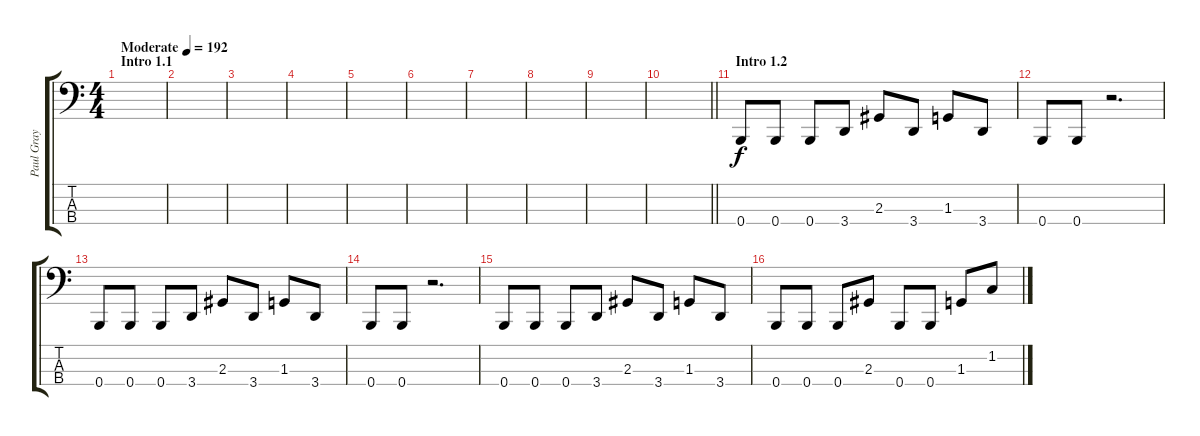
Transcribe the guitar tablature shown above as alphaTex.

\track ("Paul Gray" "Paul Gray") {instrument electricbasspick}
\staff {score tabs}
\tuning (E2 B1 Gb1 B0) {hide}
\ts (4 4)
\section ("" "Intro 1.1")
\tempo (192 "Moderate")
\clef f4
\ks c
|
|
|
|
|
|
|
|
|
\barLineRight lightlight
|
\section ("" "Intro 1.2")
0.4.8 0.4.8 0.4.8 3.4.8 2.3.8 3.4.8 1.3.8 3.4.8 |
0.4.8 0.4.8 r.2{d} |
0.4.8 0.4.8 0.4.8 3.4.8 2.3.8 3.4.8 1.3.8 3.4.8 |
0.4.8 0.4.8 r.2{d} |
0.4.8 0.4.8 0.4.8 3.4.8 2.3.8 3.4.8 1.3.8 3.4.8 |
0.4.8 0.4.8 0.4.8 2.3.8 0.4.8 0.4.8 1.3.8 1.2.8
